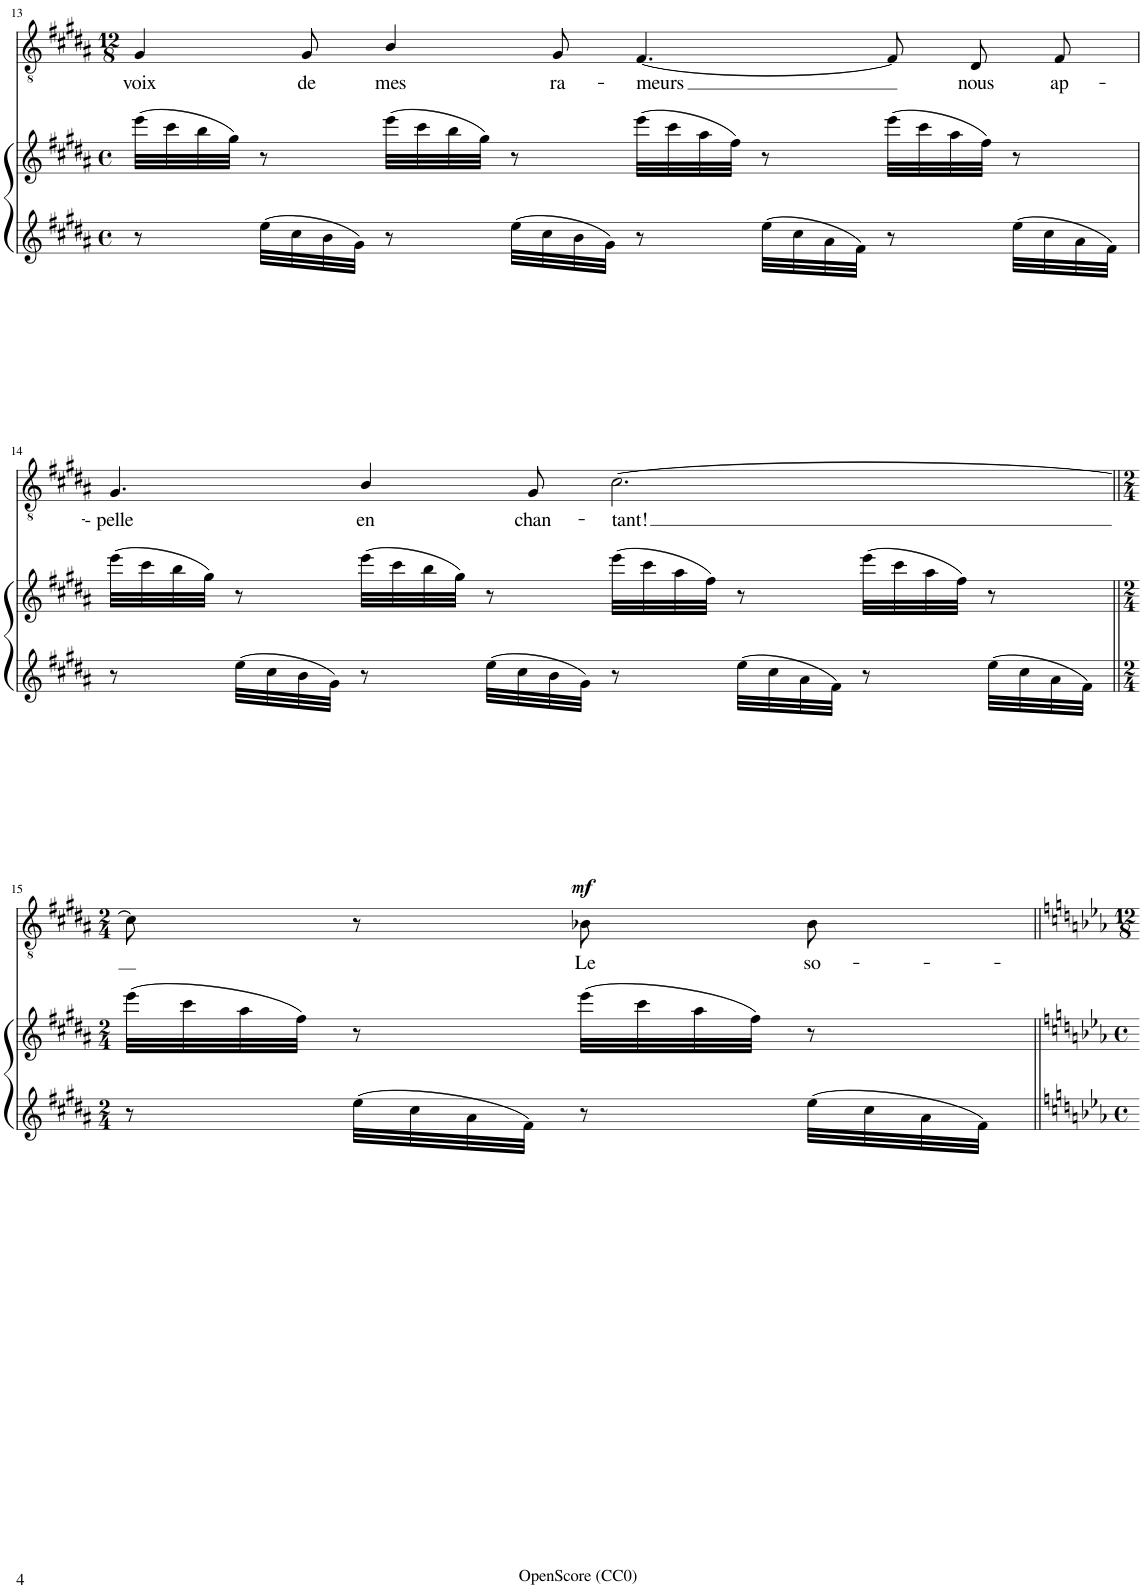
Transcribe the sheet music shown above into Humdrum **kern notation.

**kern	**kern	**kern	**text	**dynam
*part2	*part2	*part1	*part1	*part1
*staff3	*staff2	*staff1	*staff1	*staff1
*I"Piano	*	*I"Tenor	*	*
*I'Pno	*	*	*	*
!!LO:PB:g=z
*clefG2	*clefG2	*clefGv2	*	*
*k[f#c#g#d#a#]	*k[f#c#g#d#a#]	*k[f#c#g#d#a#]	*	*
*M4/4	*M4/4	*M12/8	*	*
=13	=13	=13	=13	=13
!	!	!	!LO:LY:b	!
8r	(32eee\LLL	4G#/	voix	.
.	32ccc#\	.	.	.
.	32bb\	.	.	.
.	32gg#\JJJ)	.	.	.
32ee\LLL	8r	.	.	.
32cc#\	.	.	.	.
32b\	.	.	.	.
32g#\JJJ	.	.	.	.
!	!	!	!LO:LY:b	!
8r	(32eee\LLL	8G#/	de	.
.	32ccc#\	.	.	.
.	32bb\	.	.	.
.	32gg#\JJJ)	.	.	.
!	!	!	!LO:LY:b	!
32ee\LLL	8r	4B/	mes	.
32cc#\	.	.	.	.
32b\	.	.	.	.
32g#\JJJ	.	.	.	.
8r	(32eee\LLL	.	.	.
.	32ccc#\	.	.	.
.	32aa#\	.	.	.
.	32ff#\JJJ)	.	.	.
!	!	!	!LO:LY:b	!
32ee\LLL	8r	8G#/	ra-	.
32cc#\	.	.	.	.
32a#\	.	.	.	.
32f#\JJJ	.	.	.	.
!	!	!	!LO:LY:b	!
8r	(32eee\LLL	[4.F#/	-meurs	.
.	32ccc#\	.	.	.
.	32aa#\	.	.	.
.	32ff#\JJJ)	.	.	.
32ee\LLL	8r	.	.	.
32cc#\	.	.	.	.
32a#\	.	.	.	.
32f#\JJJ	.	.	.	.
2ryy	2ryy	.	.	.
.	.	8F#/L]	.	.
!	!	!	!LO:LY:b	!
.	.	8D#/	nous	.
!	!	!	!LO:LY:b	!
.	.	8F#/J	ap-	.
!!LO:LB:g=z
=14	=14	=14	=14	=14
!	!	!	!LO:LY:b	!
8r	(32eee\LLL	4.G#/	-- pelle	.
.	32ccc#\	.	.	.
.	32bb\	.	.	.
.	32gg#\JJJ)	.	.	.
32ee\LLL	8r	.	.	.
32cc#\	.	.	.	.
32b\	.	.	.	.
32g#\JJJ	.	.	.	.
8r	(32eee\LLL	.	.	.
.	32ccc#\	.	.	.
.	32bb\	.	.	.
.	32gg#\JJJ)	.	.	.
!	!	!	!LO:LY:b	!
32ee\LLL	8r	4B/	en	.
32cc#\	.	.	.	.
32b\	.	.	.	.
32g#\JJJ	.	.	.	.
8r	(32eee\LLL	.	.	.
.	32ccc#\	.	.	.
.	32aa#\	.	.	.
.	32ff#\JJJ)	.	.	.
!	!	!	!LO:LY:b	!
32ee\LLL	8r	8G#/	chan-	.
32cc#\	.	.	.	.
32a#\	.	.	.	.
32f#\JJJ	.	.	.	.
!	!	!	!LO:LY:b	!
8r	(32eee\LLL	[2.c#\	-tant!	.
.	32ccc#\	.	.	.
.	32aa#\	.	.	.
.	32ff#\JJJ)	.	.	.
32ee\LLL	8r	.	.	.
32cc#\	.	.	.	.
32a#\	.	.	.	.
32f#\JJJ	.	.	.	.
2ryy	2ryy	.	.	.
!!LO:LB:g=z
=15||	=15||	=15||	=15||	=15||
*M2/4	*M2/4	*M2/4	*	*
8r	(32eee\LLL	8c#\]	.	.
.	32ccc#\	.	.	.
.	32aa#\	.	.	.
.	32ff#\JJJ)	.	.	.
32ee\LLL	8r	8r	.	.
32cc#\	.	.	.	.
32a#\	.	.	.	.
32f#\JJJ	.	.	.	.
!	!	!	!LO:LY:b	!LO:DY:a
8r	(32eee\LLL	8B-X\L	Le	mf
.	32ccc#\	.	.	.
.	32aa#\	.	.	.
.	32ff#\JJJ)	.	.	.
!	!	!	!LO:LY:b	!
32ee\LLL	8r	8B-\J	so-	.
32cc#\	.	.	.	.
32a#\	.	.	.	.
32f#\JJJ	.	.	.	.
=||	=||	=||	=||	=||
*-	*-	*-	*-	*-
